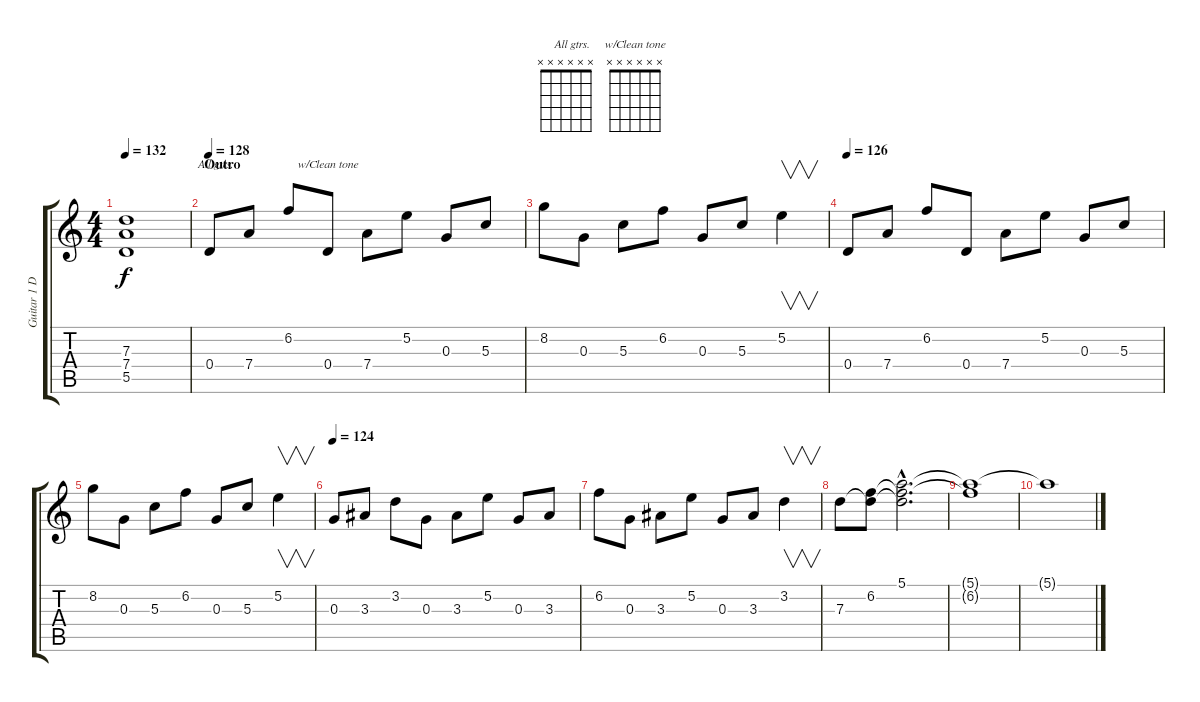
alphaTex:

\track ("Guitar 1 David Murray" "Guitar 1 D") {instrument electricguitarclean}
\staff {score tabs}
\tuning (E4 B3 G3 D3 A2 E2) {hide}
\chord ("    All gtrs." x x x x x x) {firstfret 0}
\chord ("w/Clean tone" x x x x x x) {firstfret 0}
\ts (4 4)
\tempo 132
\clef g2
\ks c
(7.3{t} 7.4{t} 5.5{t}).1{dy f} |
\section ("" "Outro")
\tempo 128
0.4.8{ch "    All gtrs." volume 14 balance 13 instrument electricguitarclean} 7.4.8 6.2.8 0.4.8{ch "w/Clean tone"} 7.4.8 5.2.8 0.3.8 5.3.8 |
8.2.8 0.3.8 5.3.8 6.2.8 0.3.8 5.3.8 5.2.4{v} |
\tempo 126
0.4.8 7.4.8 6.2.8 0.4.8 7.4.8 5.2.8 0.3.8 5.3.8 |
8.2.8 0.3.8 5.3.8 6.2.8 0.3.8 5.3.8 5.2.4{v} |
\tempo 124
0.3.8 3.3.8 3.2.8 0.3.8 3.3.8 5.2.8 0.3.8 3.3.8 |
6.2.8 0.3.8 3.3.8 5.2.8 0.3.8 3.3.8 3.2.4{v} |
7.3.8 (6.2 7.3{t}).8 (5.1{hac} 6.2{hac t} 7.3{hac t}).2{d} |
(5.1{t} 6.2{t}).1 |
5.1{t}.1
